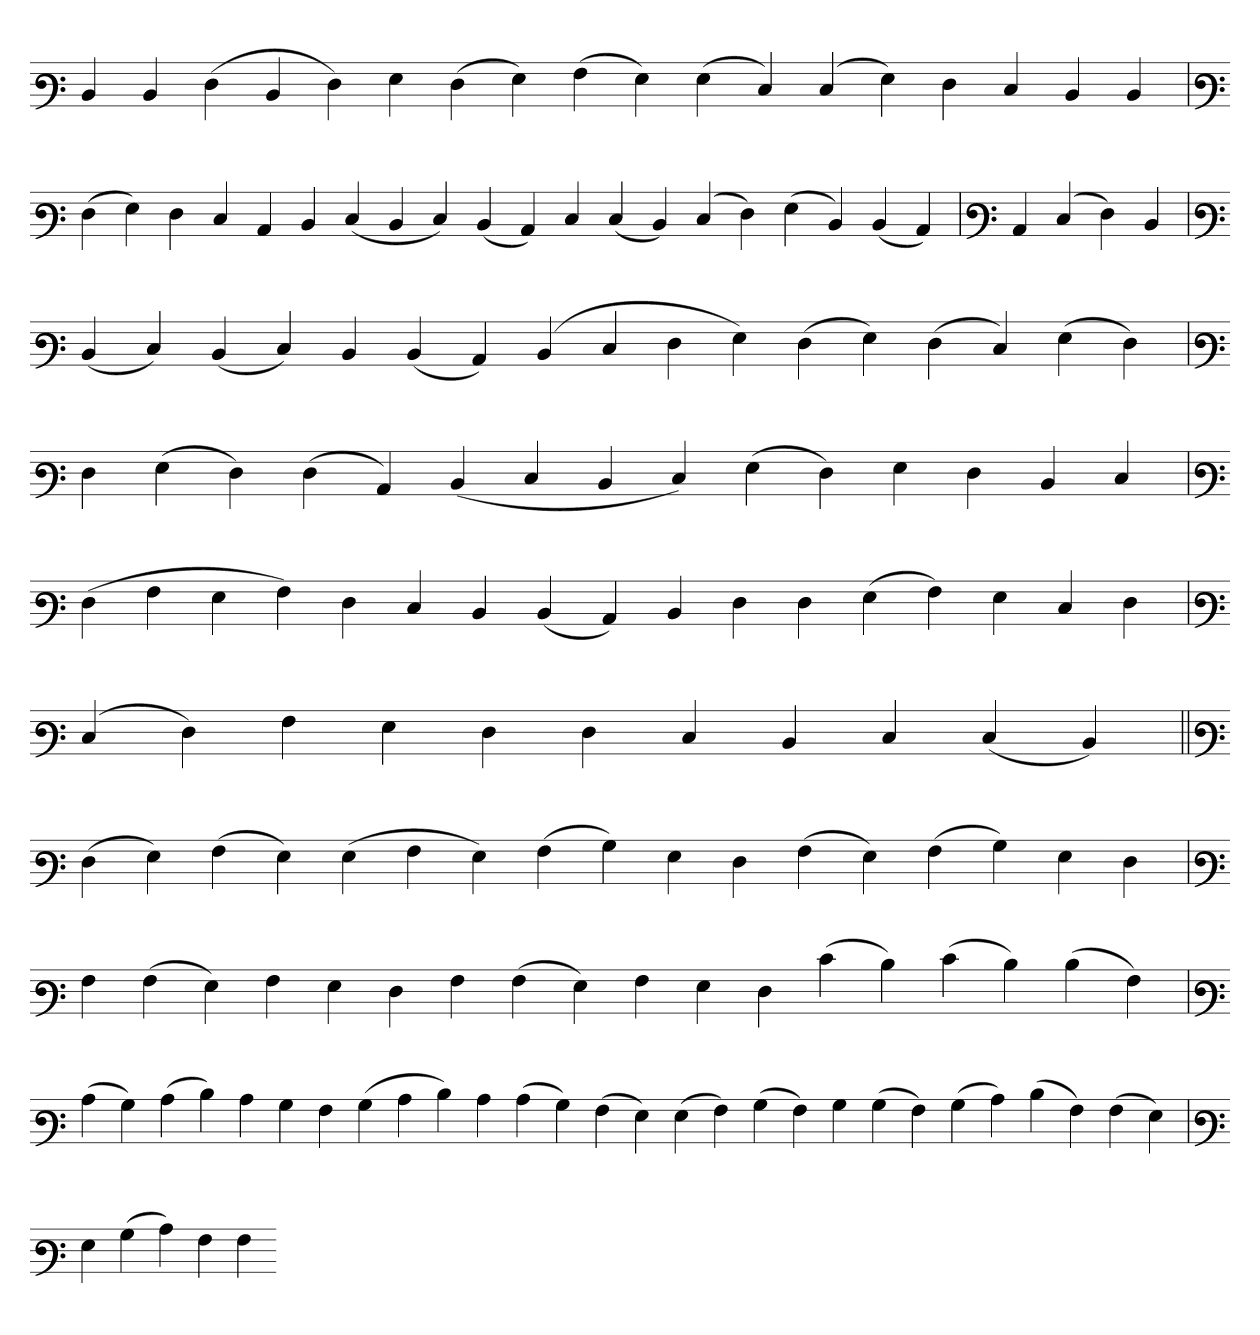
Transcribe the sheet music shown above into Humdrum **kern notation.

**kern
*part1
*staff1
*clefF3
=
4D
4D
(4F
4D
4F)
4G
(4F
4G)
(4A
4G)
(4G
4E)
(4E
4G)
4F
4E
4D
4D
=`
*clefF3
(4F
4G)
4F
4E
4C
4D
(4E
4D
4E)
(4D
4C)
4E
(4E
4D)
(4E
4F)
(4G
4D)
(4D
4C)
=
*clefF3
4C
(4E
4F)
4D
=`
*clefF3
(4D
4E)
(4D
4E)
4D
(4D
4C)
(4D
4E
4F
4G)
(4F
4G)
(4F
4E)
(4G
4F)
='
*clefF3
4F
(4G
4F)
(4F
4C)
(4D
4E
4D
4E)
(4G
4F)
4G
4F
4D
4E
=`
*clefF3
(4F
4A
4G
4A)
4F
4E
4D
(4D
4C)
4D
4F
4F
(4G
4A)
4G
4E
4F
=`
*clefF3
(4E
4F)
4A
4G
4F
4F
4E
4D
4E
(4E
4D)
=||
*clefF3
(4F
4G)
(4A
4G)
(4G
4A
4G)
(4A
4B)
4G
4F
(4A
4G)
(4A
4B)
4G
4F
=`
*clefF3
4A
(4A
4G)
4A
4G
4F
4A
(4A
4G)
4A
4G
4F
(4e
4d)
(4e
4d)
(4d
4A)
='
*clefF3
(4c
4B)
(4c
4d)
4c
4B
4A
(4B
4c
4d)
4c
(4c
4B)
(4A
4G)
(4G
4A)
(4B
4A)
4B
(4B
4A)
(4B
4c)
(4d
4A)
(4A
4G)
=
*clefF3
4G
(4B
4c)
4A
4A
=-
*-
